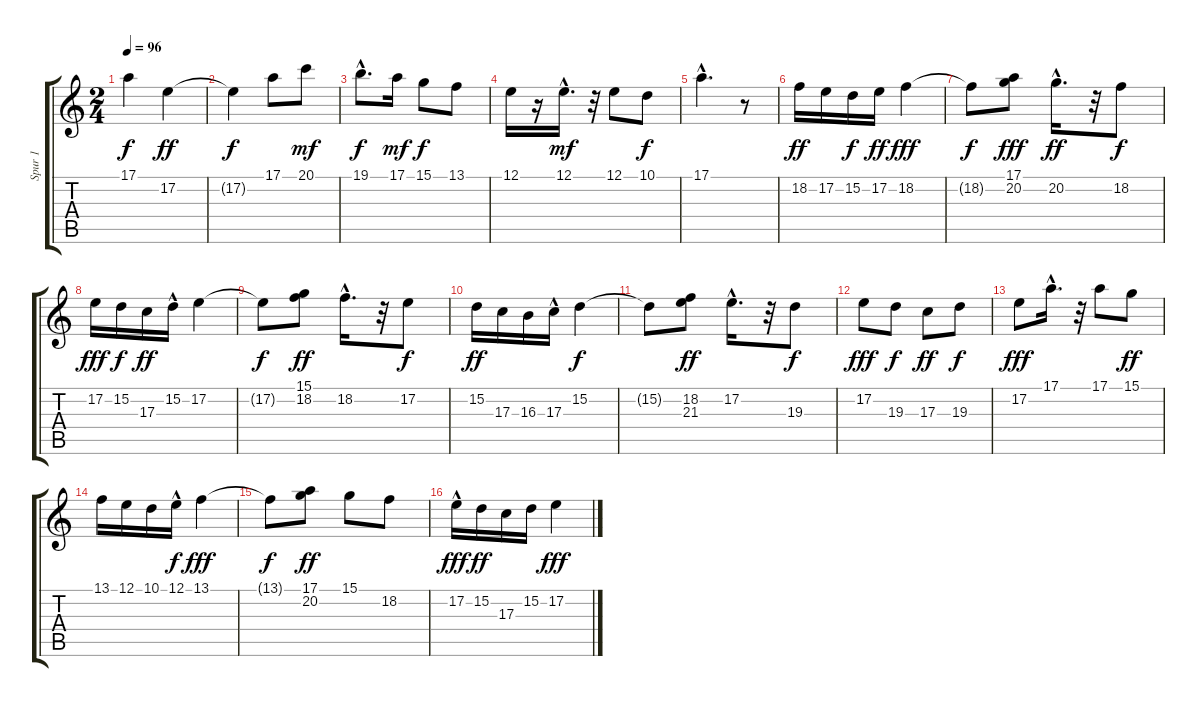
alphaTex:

\track ("Spur 1" "Spur 1") {instrument accordion}
\staff {score tabs}
\tuning (E4 B3 G3 D3 A2 E2) {hide}
\ts (2 4)
\tempo 96
\clef g2
\ks c
17.1.4{dy f instrument accordion} 17.2.4{dy ff} |
17.2{t}.4{dy f} 17.1.8 20.1.8{dy mf} |
19.1{hac}.8{d dy f} 17.1.16{dy mf} 15.1.8{dy f} 13.1.8 |
12.1.16 r.16 12.1{hac}.16{d dy mf} r.32 12.1.8 10.1.8{dy f} |
17.1{hac}.4{d instrument accordion} r.8 |
18.2.16{dy ff instrument accordion} 17.2.16 15.2.16{dy f} 17.2.16{dy ff} 18.2.4{dy fff} |
18.2{t}.8{dy f} (17.1 20.2).8{dy fff} 20.2{hac}.16{d dy ff} r.32 18.2.8{dy f} |
17.2.16{dy fff} 15.2.16{dy f} 17.3.16{dy ff} 15.2{hac}.16 17.2.4 |
17.2{t}.8{dy f} (15.1 18.2).8{dy ff} 18.2{hac}.16{d} r.32 17.2.8{dy f} |
15.2.16{dy ff} 17.3.16 16.3.16 17.3{hac}.16 15.2.4{dy f} |
15.2{t}.8 (18.2 21.3).8{dy ff} 17.2{hac}.16{d} r.32 19.3.8{dy f} |
17.2.8{dy fff instrument accordion} 19.3.8{dy f} 17.3.8{dy ff} 19.3.8{dy f} |
17.2.8{dy fff} 17.1{hac}.16{d} r.32 17.1.8 15.1.8{dy ff} |
13.1.16{instrument accordion} 12.1.16 10.1.16 12.1{hac}.16{dy f} 13.1.4{dy fff} |
13.1{t}.8{dy f} (17.1 20.2).8{dy ff} 15.1.8 18.2.8 |
17.2{hac}.16{dy fff} 15.2.16{dy ff} 17.3.16 15.2.16 17.2.4{dy fff}
